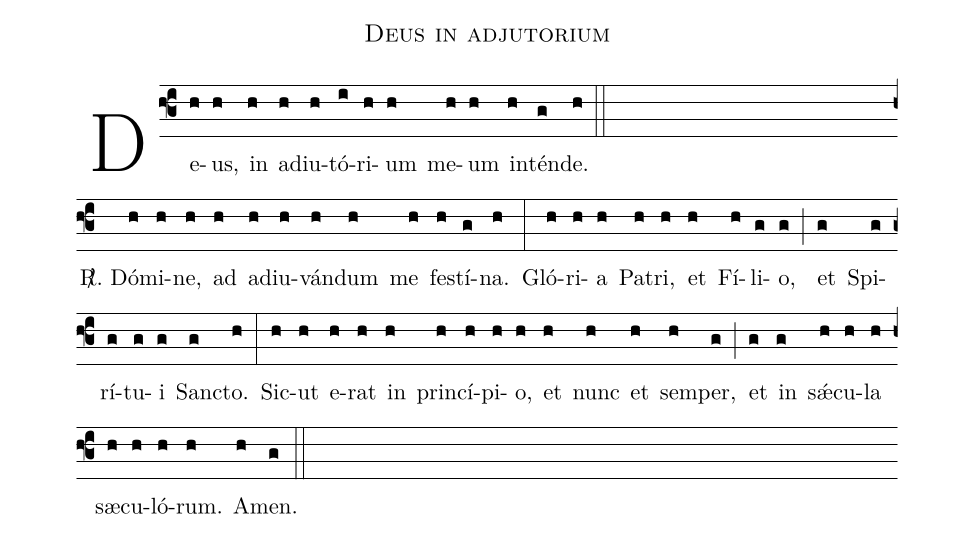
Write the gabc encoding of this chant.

name: Deus in adjutorium;
%%
(f3) De(h)us,(h) in(h) ad(h)iu(h)tó(i)ri(h)um(h) me(h)um(h) in(h)tén(g)de.(h) (::)
(Z)
<sp>R/</sp>. Dó(h)mi(h)ne,(h) ad(h) ad(h)iu(h)ván(h)dum(h) me(h) fe(h)stí(g)na.(h) (:)

Gló(h)ri(h)a(h) Pa(h)tri,(h) et(h) Fí(h)li(g)o,(g) (;) et(g) Spi(g)rí(g)tu(g)i(g) Sanc(g)to.(h) (:) Sic(h)ut(h) e(h)rat(h) in(h) prin(h)cí(h)pi(h)o,(h) et(h) nunc(h) et(h) sem(h)per,(g) (;) et(g) in(g) sǽ(h)cu(h)la(h) sæ(h)cu(h)ló(h)rum.(h) A(h)men.(g) (::) %&Al(h)le(hi)lú(hg~)ia.(g) (::)
